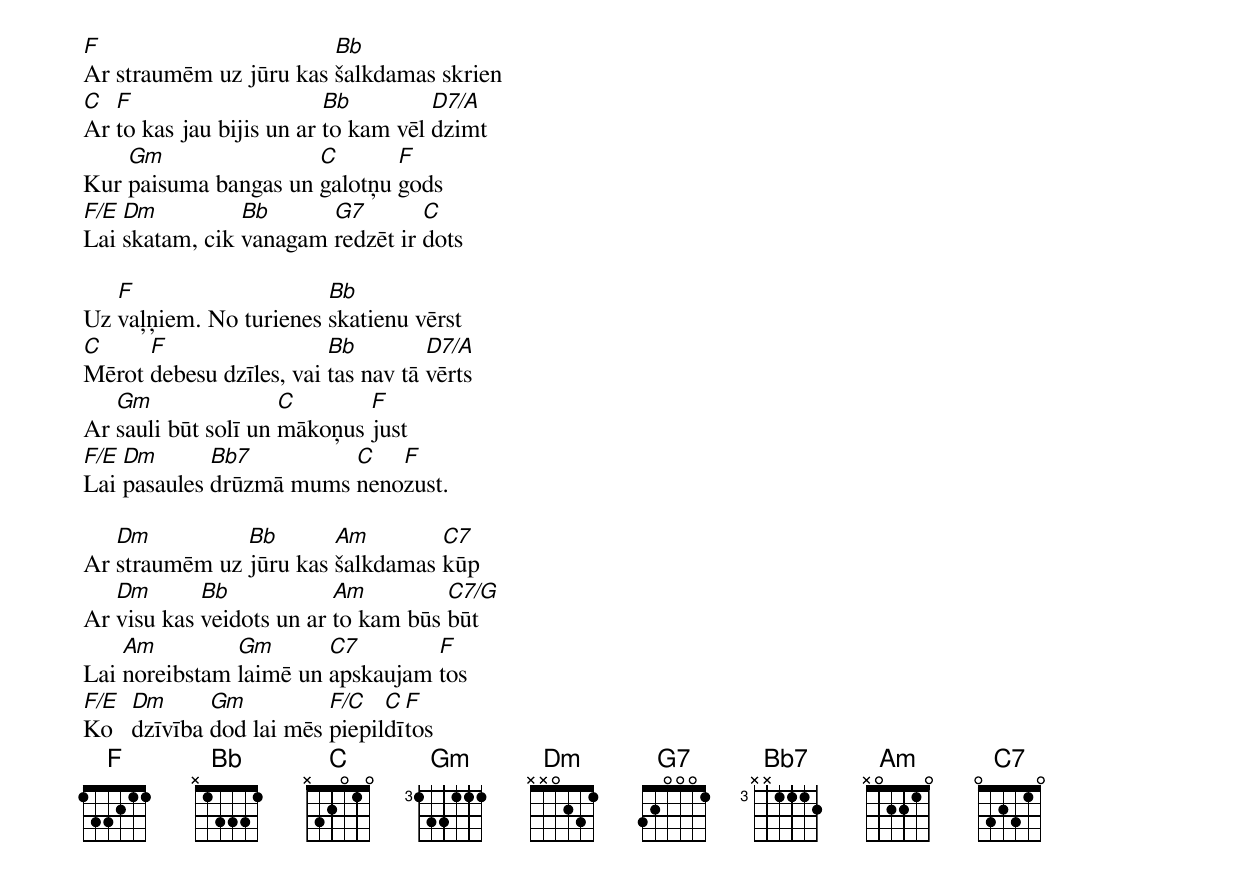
F                       Bb
Ar straumēm uz jūru kas šalkdamas skrien
C  F                      Bb         D7/A
Ar to kas jau bijis un ar to kam vēl dzimt
    Gm                C       F
Kur paisuma bangas un galotņu gods
F/E Dm          Bb      G7        C
Lai skatam, cik vanagam redzēt ir dots

   F                    Bb
Uz vaļņiem. No turienes skatienu vērst
C     F                  Bb         D7/A
Mērot debesu dzīles, vai tas nav tā vērts
   Gm                C       F
Ar sauli būt solī un mākoņus just
F/E Dm       Bb7         C   F
Lai pasaules drūzmā mums nenozust.

   Dm          Bb       Am        C7
Ar straumēm uz jūru kas šalkdamas kūp
   Dm       Bb            Am         C7/G
Ar visu kas veidots un ar to kam būs būt
    Am         Gm       C7        F
Lai noreibstam laimē un apskaujam tos
F/E  Dm      Gm          F/C   C F
Ko   dzīvība dod lai mēs piepildītos
